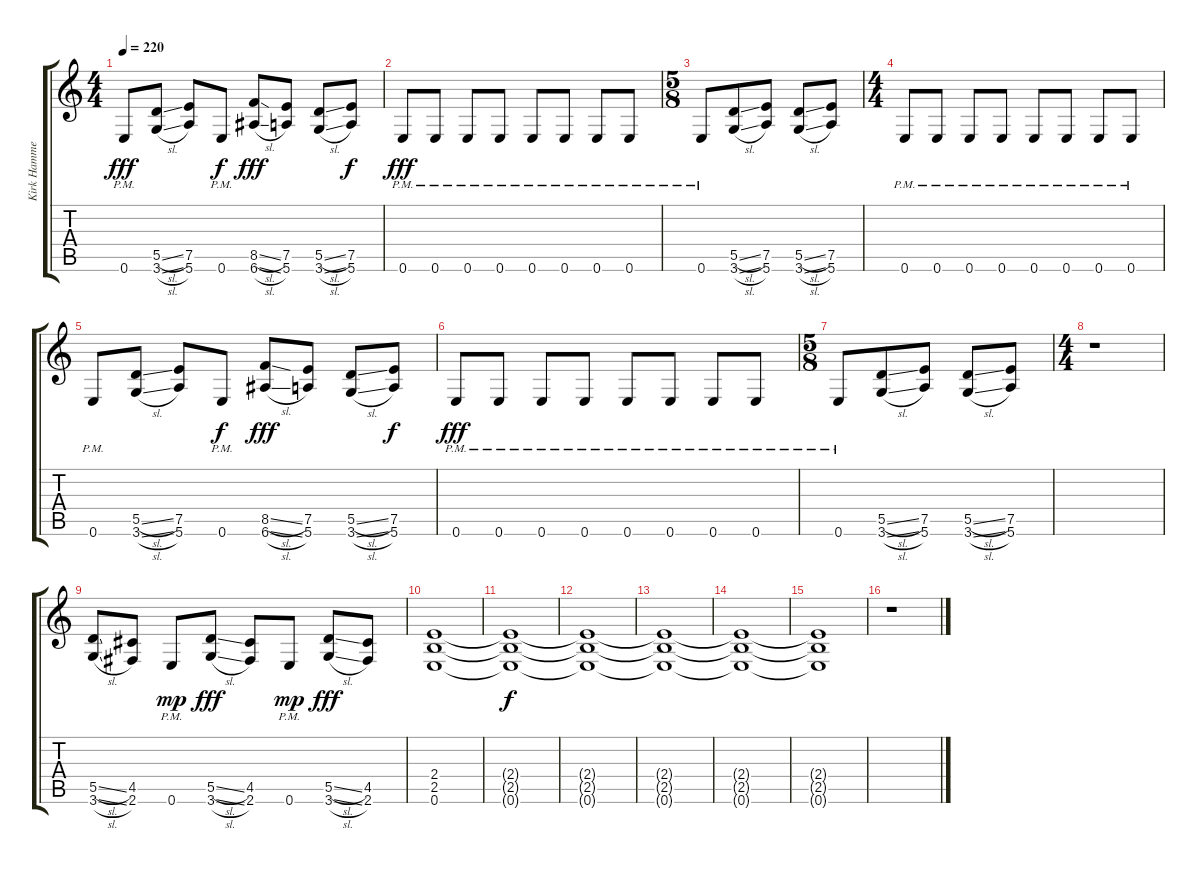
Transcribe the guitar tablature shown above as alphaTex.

\track ("Kirk Hammet" "Kirk Hamme") {instrument distortionguitar}
\staff {score tabs}
\tuning (E4 B3 G3 D3 A2 E2) {hide}
\ts (4 4)
\tempo 220
\clef g2
\ks c
0.6{pm}.8{dy fff} (5.5{sl} 3.6{sl}).8 (7.5 5.6).8 0.6{pm}.8{dy f} (8.5{sl} 6.6{sl}).8{dy fff} (7.5 5.6).8 (5.5{sl} 3.6{sl}).8 (7.5 5.6).8{dy f} |
0.6{pm}.8{dy fff} 0.6{pm}.8 0.6{pm}.8 0.6{pm}.8 0.6{pm}.8 0.6{pm}.8 0.6{pm}.8 0.6{pm}.8 |
\ts (5 8)
0.6{pm}.8 (5.5{sl} 3.6{sl}).8 (7.5 5.6).8 (5.5{sl} 3.6{sl}).8 (7.5 5.6).8 |
\ts (4 4)
0.6{pm}.8 0.6{pm}.8 0.6{pm}.8 0.6{pm}.8 0.6{pm}.8 0.6{pm}.8 0.6{pm}.8 0.6{pm}.8 |
0.6{pm}.8 (5.5{sl} 3.6{sl}).8 (7.5 5.6).8 0.6{pm}.8{dy f} (8.5{sl} 6.6{sl}).8{dy fff} (7.5 5.6).8 (5.5{sl} 3.6{sl}).8 (7.5 5.6).8{dy f} |
0.6{pm}.8{dy fff} 0.6{pm}.8 0.6{pm}.8 0.6{pm}.8 0.6{pm}.8 0.6{pm}.8 0.6{pm}.8 0.6{pm}.8 |
\ts (5 8)
0.6{pm}.8 (5.5{sl} 3.6{sl}).8 (7.5 5.6).8 (5.5{sl} 3.6{sl}).8 (7.5 5.6).8 |
\ts (4 4)
r.1 |
(5.5{sl} 3.6{sl}).8 (4.5 2.6).8 0.6{pm}.8{dy mp} (5.5{sl} 3.6{sl}).8{dy fff} (4.5 2.6).8 0.6{pm}.8{dy mp} (5.5{sl} 3.6{sl}).8{dy fff} (4.5 2.6).8 |
(2.4 2.5 0.6).1{volume 9} |
(2.4{t} 2.5{t} 0.6{t}).1{dy f} |
(2.4{t} 2.5{t} 0.6{t}).1 |
(2.4{t} 2.5{t} 0.6{t}).1 |
(2.4{t} 2.5{t} 0.6{t}).1{volume 1} |
(2.4{t} 2.5{t} 0.6{t}).1 |
r.1
